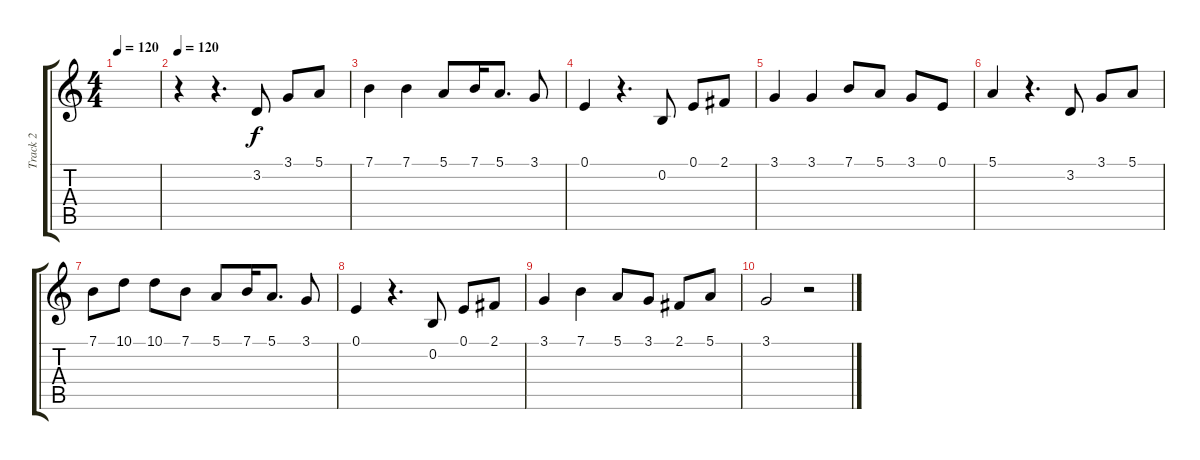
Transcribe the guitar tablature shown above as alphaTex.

\track ("Track 2" "Track 2") {instrument oboe}
\staff {score tabs}
\tuning (E4 B3 G3 D3 A2 E2) {hide}
\ts (4 4)
\tempo 120
\clef g2
\ks c
|
\tempo 120
r.4 r.4{d} 3.2.8 3.1.8 5.1.8 |
7.1.4 7.1.4 5.1.8 7.1.16 5.1.8{d} 3.1.8 |
0.1.4 r.4{d} 0.2.8 0.1.8 2.1.8 |
3.1.4 3.1.4 7.1.8 5.1.8 3.1.8 0.1.8 |
5.1.4 r.4{d} 3.2.8 3.1.8 5.1.8 |
7.1.8 10.1.8 10.1.8 7.1.8 5.1.8 7.1.16 5.1.8{d} 3.1.8 |
0.1.4 r.4{d} 0.2.8 0.1.8 2.1.8 |
3.1.4 7.1.4 5.1.8 3.1.8 2.1.8 5.1.8 |
3.1.2 r.2
